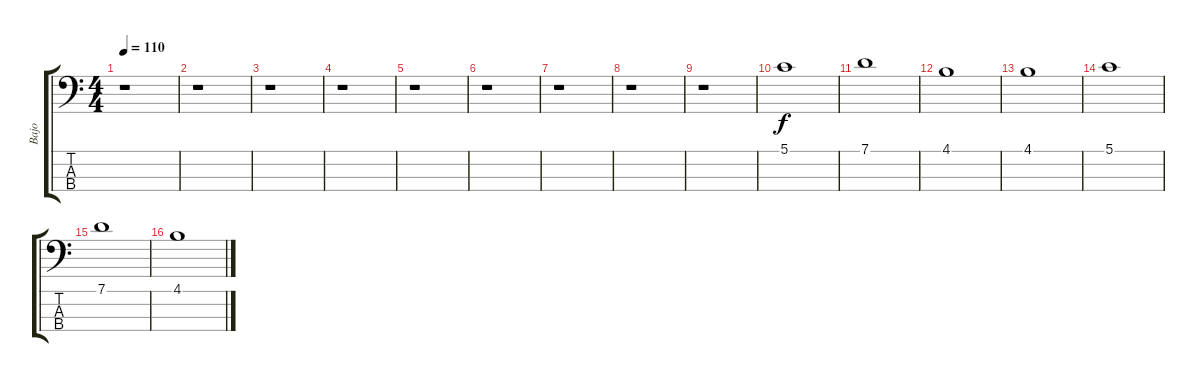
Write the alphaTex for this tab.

\track ("Bajo" "Bajo") {instrument electricbasspick}
\staff {score tabs}
\tuning (G2 D2 A1 E1) {hide}
\ts (4 4)
\tempo 110
\clef f4
\ks c
r.1{dy f} |
r.1 |
r.1 |
r.1 |
r.1 |
r.1 |
r.1 |
r.1 |
r.1 |
5.1.1{volume 16} |
7.1.1 |
4.1.1 |
4.1.1 |
5.1.1 |
7.1.1 |
4.1.1
